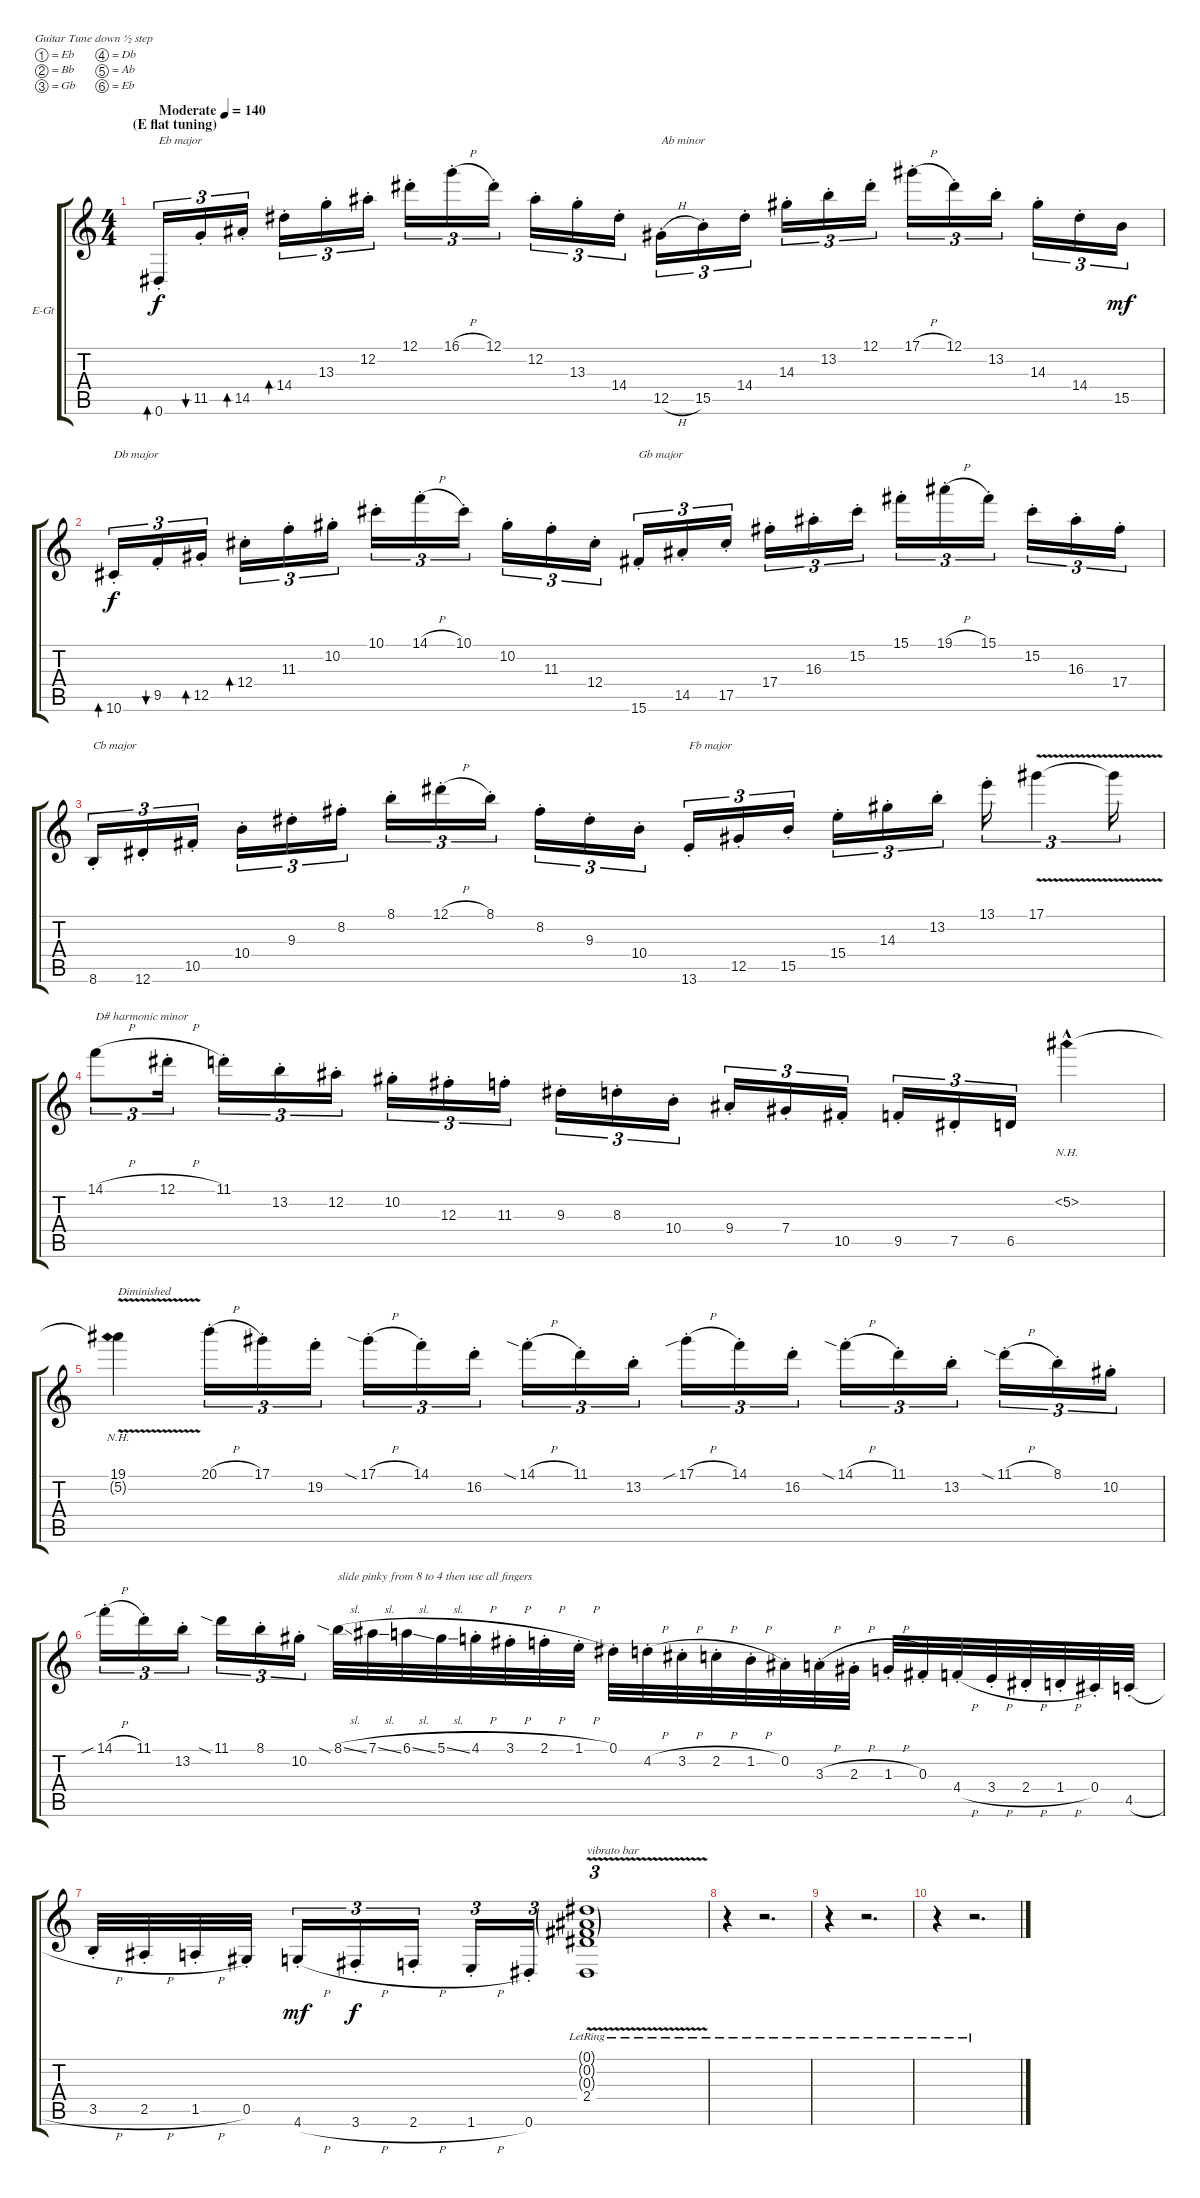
\bracketExtendMode groupsimilarinstruments
\firstSystemTrackNameOrientation horizontal
\otherSystemsTrackNameOrientation horizontal
\track ("Track 1" "E-Gt") {instrument overdrivenguitar}
\staff {score tabs}
\tuning (Eb4 Bb3 Gb3 Db3 Ab2 Eb2)
\ts (4 4)
\beaming (8 2 2 2 2)
\section ("" "(E flat tuning)")
\tempo (140 "Moderate")
\clef g2
\ks c
0.6{st}.16{tu (3 2) bd 480 txt "Eb major" dy f instrument overdrivenguitar} 11.5{st}.16{tu (3 2) bu 60} 14.5{st}.16{tu (3 2) bd 60} 14.4{st}.16{tu (3 2) bd 60} 13.3{st}.16{tu (3 2)} 12.2{st}.16{tu (3 2)} 12.1{st}.16{tu (3 2)} 16.1{h st}.16{tu (3 2)} 12.1{st}.16{tu (3 2)} 12.2{st}.16{tu (3 2)} 13.3{st}.16{tu (3 2)} 14.4{st}.16{tu (3 2)} 12.5{h st}.16{tu (3 2) txt "Ab minor"} 15.5{st}.16{tu (3 2)} 14.4{st}.16{tu (3 2)} 14.3{st}.16{tu (3 2)} 13.2{st}.16{tu (3 2)} 12.1{st}.16{tu (3 2)} 17.1{h st}.16{tu (3 2)} 12.1{st}.16{tu (3 2)} 13.2{st}.16{tu (3 2)} 14.3{st}.16{tu (3 2)} 14.4{st}.16{tu (3 2)} 15.5.16{tu (3 2) dy mf} |
10.6{st}.16{tu (3 2) bd 60 txt "Db major" dy f} 9.5{st}.16{tu (3 2) bu 60} 12.5{st}.16{tu (3 2) bd 60} 12.4{st}.16{tu (3 2) bd 60} 11.3{st}.16{tu (3 2)} 10.2{st}.16{tu (3 2)} 10.1{st}.16{tu (3 2)} 14.1{h st}.16{tu (3 2)} 10.1{st}.16{tu (3 2)} 10.2{st}.16{tu (3 2)} 11.3{st}.16{tu (3 2)} 12.4{st}.16{tu (3 2)} 15.6{st}.16{tu (3 2) txt "Gb major"} 14.5{st}.16{tu (3 2)} 17.5{st}.16{tu (3 2)} 17.4{st}.16{tu (3 2)} 16.3{st}.16{tu (3 2)} 15.2{st}.16{tu (3 2)} 15.1{st}.16{tu (3 2)} 19.1{h st}.16{tu (3 2)} 15.1{st}.16{tu (3 2)} 15.2{st}.16{tu (3 2)} 16.3{st}.16{tu (3 2)} 17.4{st}.16{tu (3 2)} |
8.6{st}.16{tu (3 2) txt "Cb major"} 12.6{st}.16{tu (3 2)} 10.5{st}.16{tu (3 2)} 10.4{st}.16{tu (3 2)} 9.3{st}.16{tu (3 2)} 8.2{st}.16{tu (3 2)} 8.1{st}.16{tu (3 2)} 12.1{h st}.16{tu (3 2)} 8.1{st}.16{tu (3 2)} 8.2{st}.16{tu (3 2)} 9.3{st}.16{tu (3 2)} 10.4{st}.16{tu (3 2)} 13.6{st}.16{tu (3 2) txt "Fb major"} 12.5{st}.16{tu (3 2)} 15.5{st}.16{tu (3 2)} 15.4{st}.16{tu (3 2)} 14.3{st}.16{tu (3 2)} 13.2{st}.16{tu (3 2)} 13.1{st}.16{tu (3 2)} 17.1{v}.4{tu (3 2)} 17.1{v t}.16{tu (3 2)} |
14.1{h}.8{tu (3 2) txt "D# harmonic minor"} 12.1{h st}.16{tu (3 2)} 11.1{st}.16{tu (3 2)} 13.2{st}.16{tu (3 2)} 12.2{st}.16{tu (3 2)} 10.2{st}.16{tu (3 2)} 12.3{st}.16{tu (3 2)} 11.3{st}.16{tu (3 2)} 9.3{st}.16{tu (3 2)} 8.3{st}.16{tu (3 2)} 10.4{st}.16{tu (3 2)} 9.4{st}.16{tu (3 2)} 7.4{st}.16{tu (3 2)} 10.5{st}.16{tu (3 2)} 9.5{st}.16{tu (3 2)} 7.5{st}.16{tu (3 2)} 6.5.16{tu (3 2)} 5.2{nh hac}.4 |
(19.1{v} 5.2{nh t}).4{txt "Diminished"} 20.1{h st}.16{tu (3 2)} 17.1{st}.16{tu (3 2)} 19.2{st}.16{tu (3 2)} 17.1{sia h st}.16{tu (3 2)} 14.1{st}.16{tu (3 2)} 16.2{st}.16{tu (3 2)} 14.1{sia h st}.16{tu (3 2)} 11.1{st}.16{tu (3 2)} 13.2{st}.16{tu (3 2)} 17.1{sib h st}.16{tu (3 2)} 14.1{st}.16{tu (3 2)} 16.2{st}.16{tu (3 2)} 14.1{sia h st}.16{tu (3 2)} 11.1{st}.16{tu (3 2)} 13.2{st}.16{tu (3 2)} 11.1{sia h st}.16{tu (3 2)} 8.1{st}.16{tu (3 2)} 10.2{st}.16{tu (3 2)} |
14.1{sib h st}.16{tu (3 2)} 11.1{st}.16{tu (3 2)} 13.2{st}.16{tu (3 2)} 11.1{sia}.16{tu (3 2)} 8.1{st}.16{tu (3 2)} 10.2{st}.16{tu (3 2)} 8.1{sia sl}.32{txt "slide pinky from 8 to 4 then use all fingers"} 7.1{sl}.32 6.1{sl}.32 5.1{sl}.32 4.1{h st}.32 3.1{h st}.32 2.1{h st}.32 1.1{h st}.32 0.1{st}.32 4.2{h st}.32 3.2{h st}.32 2.2{h st}.32 1.2{h st}.32 0.2{st}.32 3.3{h st}.32 2.3{h st}.32 1.3{h st}.32 0.3{st}.32 4.4{h st}.32 3.4{h st}.32 2.4{h st}.32 1.4{h st}.32 0.4{st}.32 4.5{h st}.32 |
3.5{h st}.32 2.5{h st}.32 1.5{h st}.32 0.5{st}.32 4.6{h st}.16{tu (3 2) dy mf} 3.6{h st}.16{tu (3 2) dy f} 2.6{h st}.16{tu (3 2)} 1.6{h st}.16{tu (3 2)} 0.6{st}.16{tu (3 2)} (0.1{v g lr} 0.2{v g lr} 0.3{v g lr} 2.4{v lr} 0.6{t}).1{tu (3 2) txt "vibrato bar"} |
r.4 r.2{d} |
r.4 r.2{d} |
r.4 r.2{d}
